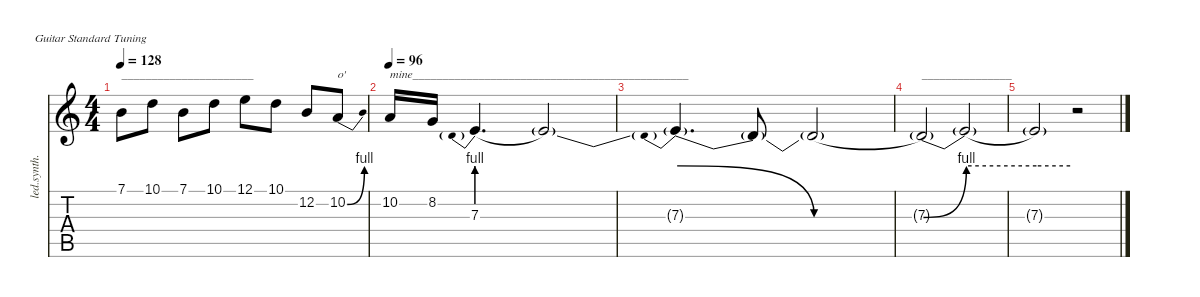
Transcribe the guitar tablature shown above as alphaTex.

\defaultSystemsLayout 4
\hideDynamics
\bracketExtendMode nobrackets
\otherSystemsTrackNameOrientation horizontal
\track ("Vocal(Axl)" "led.synth.") {mute instrument lead2sawtooth}
\staff {score tabs}
\tuning (E4 B3 G3 D3 A2 E2)
\ts (4 4)
\tempo 128
\clef g2
\ks c
7.1.8{txt "______________________" dy ff beam Down} 10.1.8{beam Down} 7.1.8{beam Down} 10.1.8{beam Down} 12.1.8{beam Down} 10.1.8{beam Down} 12.2.8{beam Up} 10.2{be (bend 0 0 9.999999599999999 4)}.8{txt "o'" beam Up} |
\tempo 96
10.2.16{txt "mine______________________________________________" beam Up} 8.2.16{beam Up} 7.3{be (prebend 0 4 60 4)}.4{d beam Up} 7.3{t}.2{beam Up} |
7.3{be (prebendrelease 0 4 60 0) t}.4{d beam Up} 7.3{t}.8{beam Up} 7.3{be (hold 0 0 60 0) t}.2{beam Up} |
7.3{be (bend 0 0 60 4) t}.2{txt "_______________" beam Up} 7.3{be (hold 0 4 60 4) t}.2{beam Up} |
7.3{be (hold 0 4 60 4) t}.2{beam Up} r.2{beam Up}
